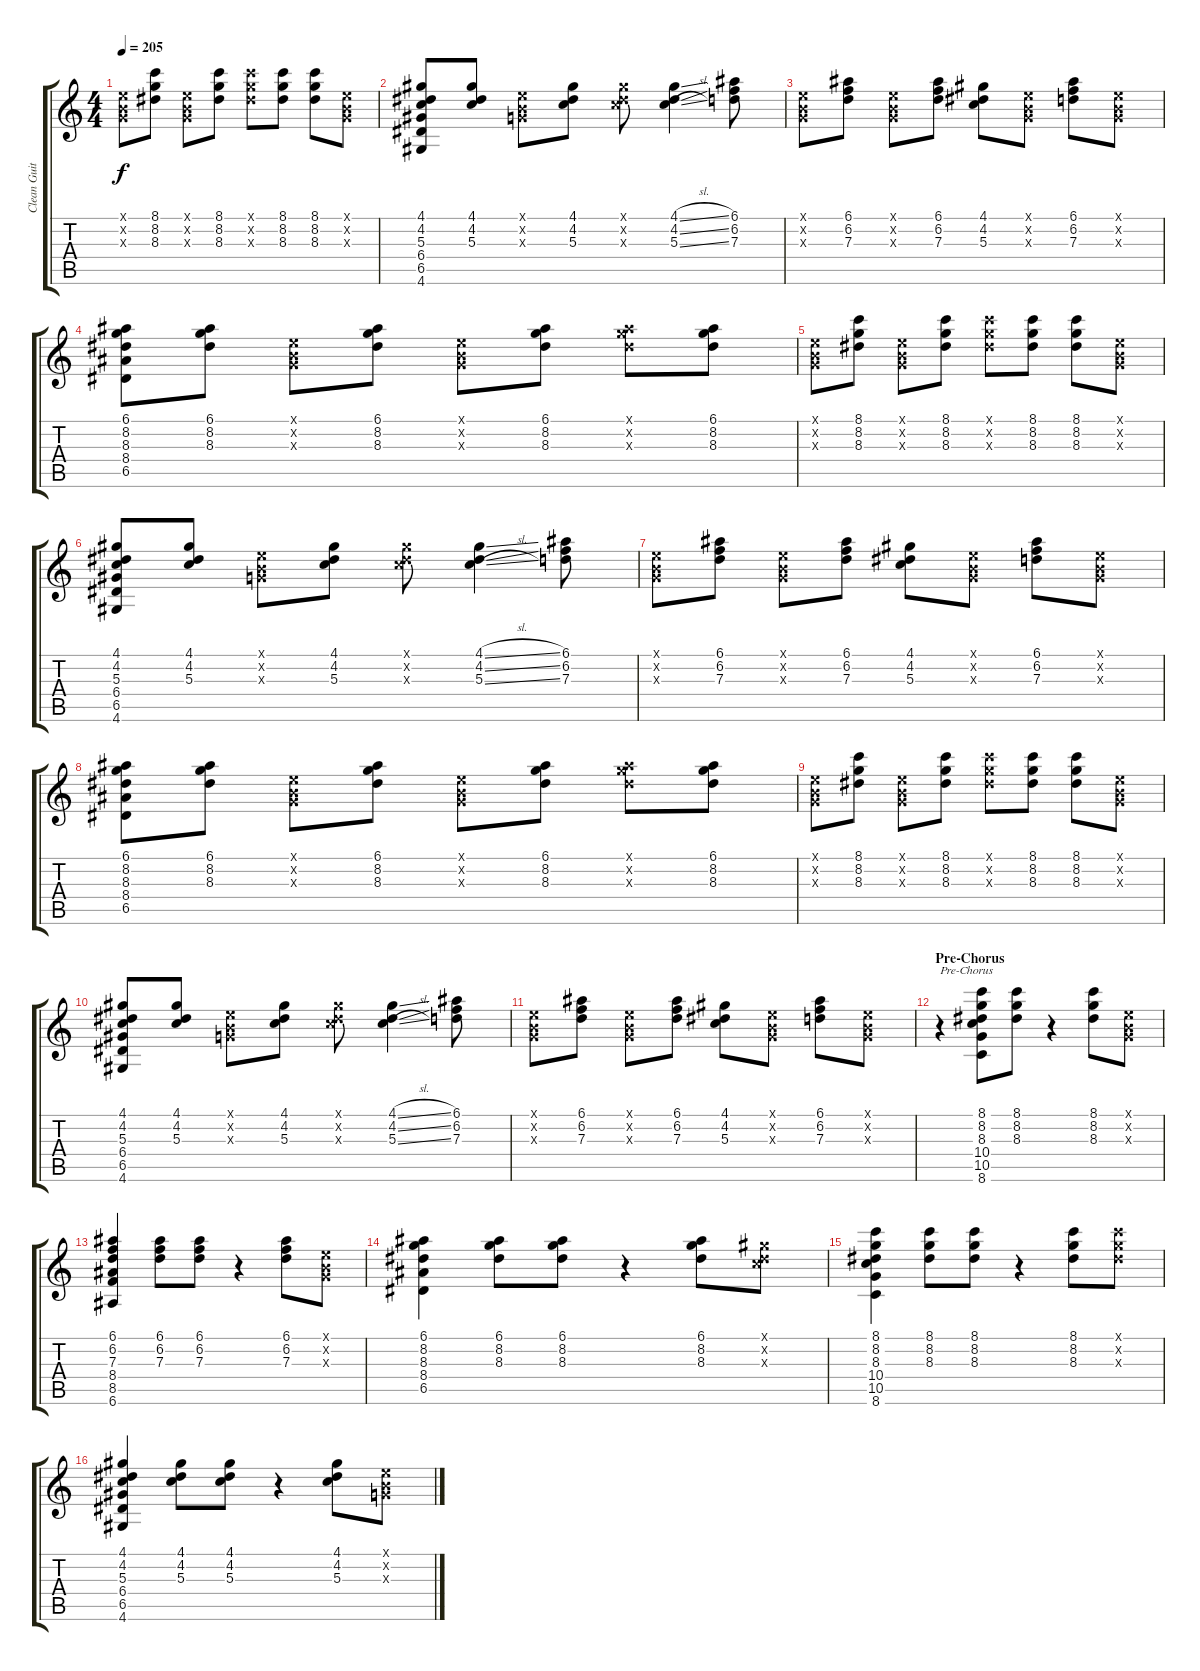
\track ("Clean Guitar" "Clean Guit") {instrument electricguitarjazz}
\staff {score tabs}
\tuning (E4 B3 G3 D3 A2 E2) {hide}
\ts (4 4)
\tempo 205
\clef g2
\ks c
(0.1{x} 0.2{x} 0.3{x}).8{dy f} (8.1 8.2 8.3).8 (0.1{x} 0.2{x} 0.3{x}).8 (8.1 8.2 8.3).8 (8.1{x} 8.2{x} 8.3{x}).8 (8.1 8.2 8.3).8 (8.1 8.2 8.3).8 (0.1{x} 0.2{x} 0.3{x}).8 |
(4.1 4.2 5.3 6.4 6.5 4.6).8 (4.1 4.2 5.3).8 (0.1{x} 0.2{x} 0.3{x}).8 (4.1 4.2 5.3).8 (4.1{x} 4.2{x} 5.3{x}).8 (4.1{sl} 4.2{sl} 5.3{sl}).4 (6.1 6.2 7.3).8 |
(0.1{x} 0.2{x} 0.3{x}).8 (6.1 6.2 7.3).8 (0.1{x} 0.2{x} 0.3{x}).8 (6.1 6.2 7.3).8 (4.1 4.2 5.3).8 (0.1{x} 0.2{x} 0.3{x}).8 (6.1 6.2 7.3).8 (0.1{x} 0.2{x} 0.3{x}).8 |
(6.1 8.2 8.3 8.4 6.5).8 (6.1 8.2 8.3).8 (0.1{x} 0.2{x} 0.3{x}).8 (6.1 8.2 8.3).8 (0.1{x} 0.2{x} 0.3{x}).8 (6.1 8.2 8.3).8 (6.1{x} 8.2{x} 8.3{x}).8 (6.1 8.2 8.3).8 |
(0.1{x} 0.2{x} 0.3{x}).8 (8.1 8.2 8.3).8 (0.1{x} 0.2{x} 0.3{x}).8 (8.1 8.2 8.3).8 (8.1{x} 8.2{x} 8.3{x}).8 (8.1 8.2 8.3).8 (8.1 8.2 8.3).8 (0.1{x} 0.2{x} 0.3{x}).8 |
(4.1 4.2 5.3 6.4 6.5 4.6).8 (4.1 4.2 5.3).8 (0.1{x} 0.2{x} 0.3{x}).8 (4.1 4.2 5.3).8 (4.1{x} 4.2{x} 5.3{x}).8 (4.1{sl} 4.2{sl} 5.3{sl}).4 (6.1 6.2 7.3).8 |
(0.1{x} 0.2{x} 0.3{x}).8 (6.1 6.2 7.3).8 (0.1{x} 0.2{x} 0.3{x}).8 (6.1 6.2 7.3).8 (4.1 4.2 5.3).8 (0.1{x} 0.2{x} 0.3{x}).8 (6.1 6.2 7.3).8 (0.1{x} 0.2{x} 0.3{x}).8 |
(6.1 8.2 8.3 8.4 6.5).8 (6.1 8.2 8.3).8 (0.1{x} 0.2{x} 0.3{x}).8 (6.1 8.2 8.3).8 (0.1{x} 0.2{x} 0.3{x}).8 (6.1 8.2 8.3).8 (6.1{x} 8.2{x} 8.3{x}).8 (6.1 8.2 8.3).8 |
(0.1{x} 0.2{x} 0.3{x}).8 (8.1 8.2 8.3).8 (0.1{x} 0.2{x} 0.3{x}).8 (8.1 8.2 8.3).8 (8.1{x} 8.2{x} 8.3{x}).8 (8.1 8.2 8.3).8 (8.1 8.2 8.3).8 (0.1{x} 0.2{x} 0.3{x}).8 |
(4.1 4.2 5.3 6.4 6.5 4.6).8 (4.1 4.2 5.3).8 (0.1{x} 0.2{x} 0.3{x}).8 (4.1 4.2 5.3).8 (4.1{x} 4.2{x} 5.3{x}).8 (4.1{sl} 4.2{sl} 5.3{sl}).4 (6.1 6.2 7.3).8 |
(0.1{x} 0.2{x} 0.3{x}).8 (6.1 6.2 7.3).8 (0.1{x} 0.2{x} 0.3{x}).8 (6.1 6.2 7.3).8 (4.1 4.2 5.3).8 (0.1{x} 0.2{x} 0.3{x}).8 (6.1 6.2 7.3).8 (0.1{x} 0.2{x} 0.3{x}).8 |
\section ("" "Pre-Chorus")
r.4{txt "Pre-Chorus"} (8.1 8.2 8.3 10.4 10.5 8.6).8 (8.1 8.2 8.3).8 r.4 (8.1 8.2 8.3).8 (0.1{x} 0.2{x} 0.3{x}).8 |
(6.1 6.2 7.3 8.4 8.5 6.6).4 (6.1 6.2 7.3).8 (6.1 6.2 7.3).8 r.4 (6.1 6.2 7.3).8 (0.1{x} 0.2{x} 0.3{x}).8 |
(6.1 8.2 8.3 8.4 6.5).4 (6.1 8.2 8.3).8 (6.1 8.2 8.3).8 r.4 (6.1 8.2 8.3).8 (4.1{x} 4.2{x} 5.3{x}).8 |
(8.1 8.2 8.3 10.4 10.5 8.6).4 (8.1 8.2 8.3).8 (8.1 8.2 8.3).8 r.4 (8.1 8.2 8.3).8 (8.1{x} 8.2{x} 8.3{x}).8 |
(4.1 4.2 5.3 6.4 6.5 4.6).4 (4.1 4.2 5.3).8 (4.1 4.2 5.3).8 r.4 (4.1 4.2 5.3).8 (0.1{x} 0.2{x} 0.3{x}).8
